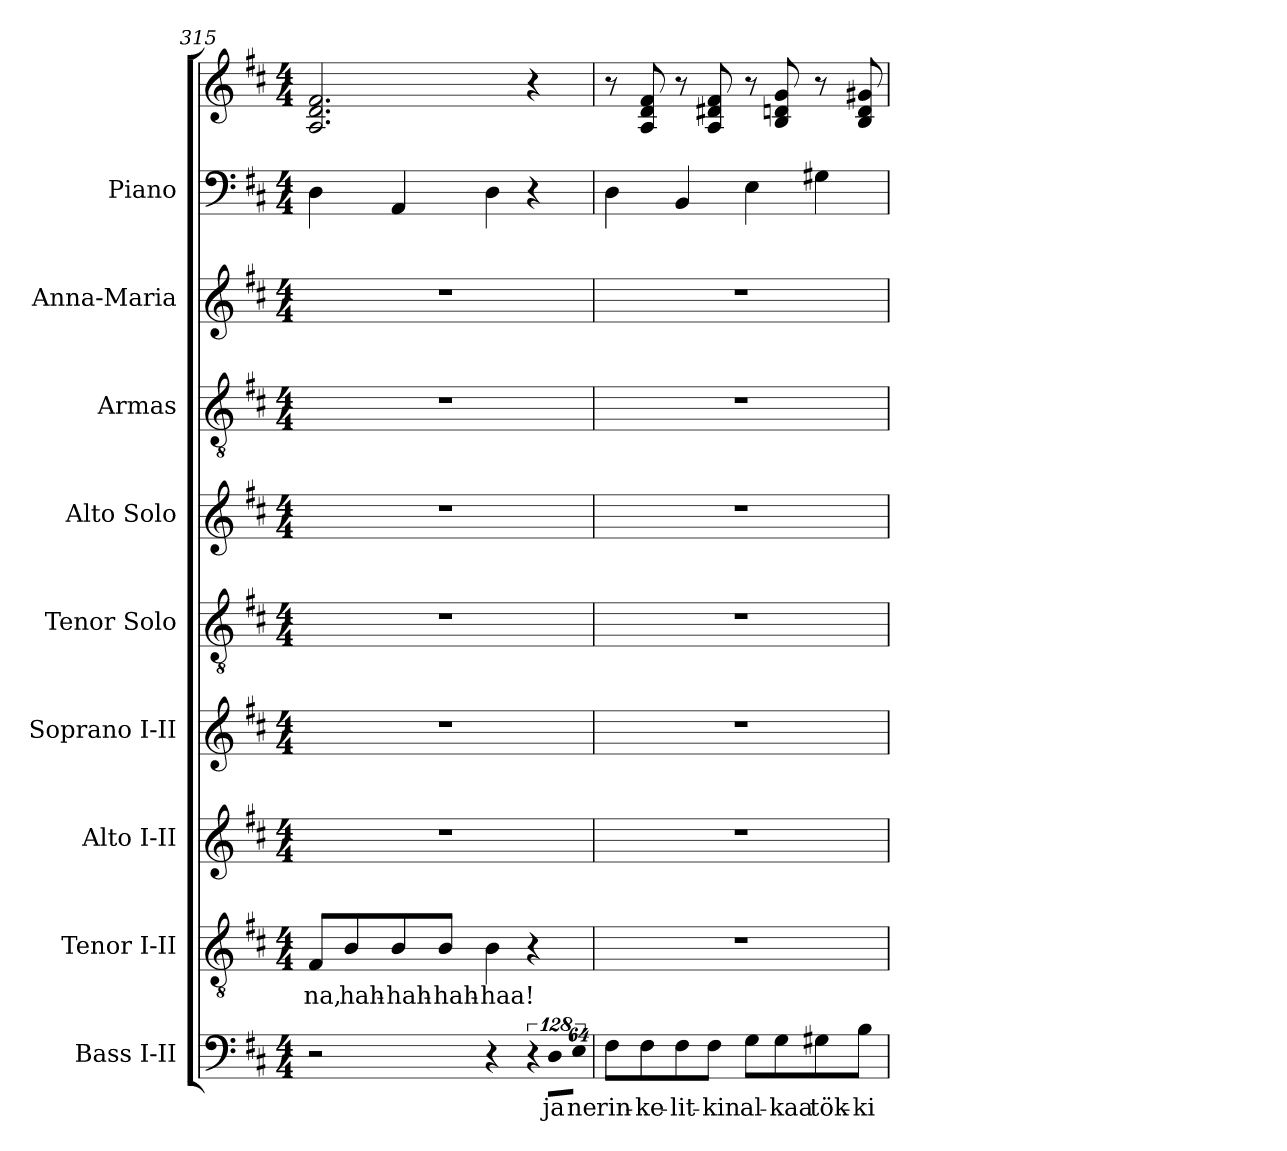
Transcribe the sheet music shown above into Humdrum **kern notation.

**kern	**text	**kern	**text	**kern	**kern	**kern	**kern	**kern	**kern	**kern	**kern
*part9	*part9	*part8	*part8	*part7	*part6	*part5	*part4	*part3	*part2	*part1	*part1
*staff10	*staff10	*staff9	*staff9	*staff8	*staff7	*staff6	*staff5	*staff4	*staff3	*staff2	*staff1
*I"Bass I-II	*	*I"Tenor I-II	*	*I"Alto I-II	*I"Soprano I-II	*I"Tenor Solo	*I"Alto Solo	*I"Armas	*I"Anna-Maria	*I"Piano	*
*I'B.	*	*I'T.	*	*I'A.	*I'S.	*I'T. Solo	*I'A. Solo	*I'Armas	*I'A-M	*I'Pno.	*
*clefF4	*	*clefGv2	*	*clefG2	*clefG2	*clefGv2	*clefG2	*clefGv2	*clefG2	*clefF4	*clefG2
*	*	*ITrd7c12	*	*	*	*ITrd7c12	*	*ITrd7c12	*	*	*
*k[f#c#]	*	*k[f#c#]	*	*k[f#c#]	*k[f#c#]	*k[f#c#]	*k[f#c#]	*k[f#c#]	*k[f#c#]	*k[f#c#]	*k[f#c#]
*D:	*	*D:	*	*D:	*D:	*D:	*D:	*D:	*D:	*D:	*D:
*M4/4	*	*M4/4	*	*M4/4	*M4/4	*M4/4	*M4/4	*M4/4	*M4/4	*M4/4	*M4/4
=315	=315	=315	=315	=315	=315	=315	=315	=315	=315	=315	=315
!	!	!	!LO:LY:b:color=#000000	!	!	!	!	!	!	!	!
2r	.	8FF#i/L	-na,	1r	1r	1r	1r	1r	1r	4Di\	2.Ai/ 2.di 2.f#i
!	!	!	!LO:LY:b:color=#000000	!	!	!	!	!	!	!	!
.	.	8BBi/	hah-	.	.	.	.	.	.	.	.
!	!	!	!LO:LY:b:color=#000000	!	!	!	!	!	!	!	!
.	.	8BBi/	-hah-	.	.	.	.	.	.	4AAi/	.
!	!	!	!LO:LY:b:color=#000000	!	!	!	!	!	!	!	!
.	.	8BBi/J	-hah-	.	.	.	.	.	.	.	.
!	!	!	!LO:LY:b:color=#000000	!	!	!	!	!	!	!	!
4r	.	4BBi\	-haa!	.	.	.	.	.	.	4Di\	.
!LO:N:vis=8	!	!	!	!	!	!	!	!	!	!	!
1024%85r	.	4r	.	.	.	.	.	.	.	4r	4r
!LO:N:vis=8	!	!	!	!	!	!	!	!	!	!	!
!	!LO:LY:b:color=#000000	!	!	!	!	!	!	!	!	!	!
1024%85Di\L	ja	.	.	.	.	.	.	.	.	.	.
!LO:N:vis=8	!	!	!	!	!	!	!	!	!	!	!
!	!LO:LY:b:color=#000000	!	!	!	!	!	!	!	!	!	!
512%43Ei\J	ne	.	.	.	.	.	.	.	.	.	.
!!LO:LB:g=z
=316	=316	=316	=316	=316	=316	=316	=316	=316	=316	=316	=316
*	*	*	*	*	*	*	*	*	*	*	*MM108
!	!LO:LY:b:color=#000000	!	!	!	!	!	!	!	!	!	!
8F#i\L	rin-	1r	.	1r	1r	1r	1r	1r	1r	4Di\	8r
!	!LO:LY:b:color=#000000	!	!	!	!	!	!	!	!	!	!
8F#i\	-ke-	.	.	.	.	.	.	.	.	.	8Ai/ 8di 8f#i
!	!LO:LY:b:color=#000000	!	!	!	!	!	!	!	!	!	!
8F#i\	-lit-	.	.	.	.	.	.	.	.	4BBi/	8r
!	!LO:LY:b:color=#000000	!	!	!	!	!	!	!	!	!	!
8F#i\J	-kin	.	.	.	.	.	.	.	.	.	8Ai/ 8d#Xi 8f#i
!	!LO:LY:b:color=#000000	!	!	!	!	!	!	!	!	!	!
8Gi\L	al-	.	.	.	.	.	.	.	.	4Ei\	8r
!	!LO:LY:b:color=#000000	!	!	!	!	!	!	!	!	!	!
8Gi\	-kaa	.	.	.	.	.	.	.	.	.	8Bi/ 8dni 8gi
!	!LO:LY:b:color=#000000	!	!	!	!	!	!	!	!	!	!
8G#Xi\	tök-	.	.	.	.	.	.	.	.	4G#Xi\	8r
!	!LO:LY:b:color=#000000	!	!	!	!	!	!	!	!	!	!
8Bi\J	-ki-	.	.	.	.	.	.	.	.	.	8Bi/ 8di 8g#Xi
=	=	=	=	=	=	=	=	=	=	=	=
*-	*-	*-	*-	*-	*-	*-	*-	*-	*-	*-	*-
